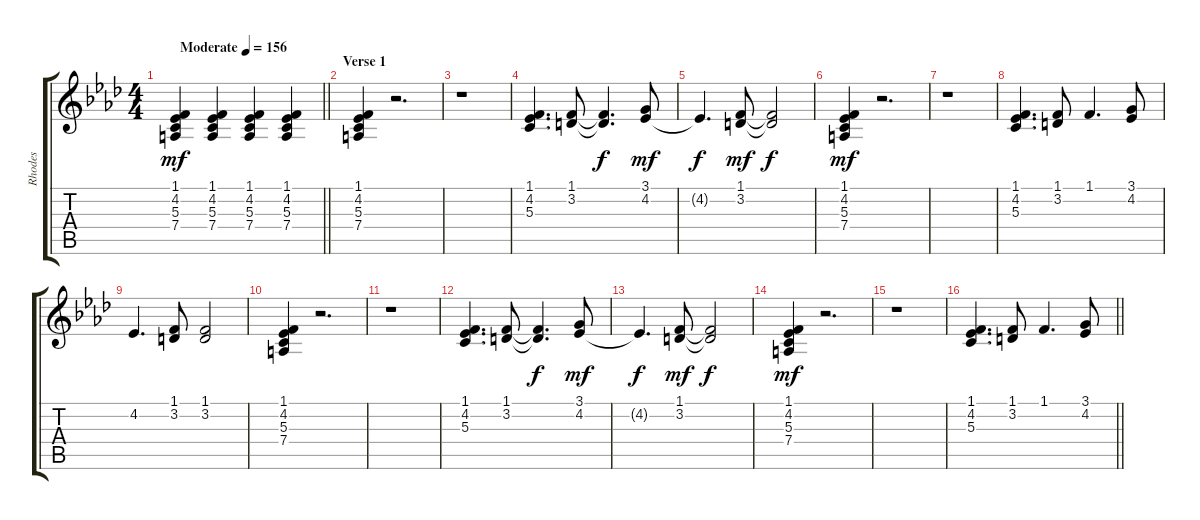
\track ("Rhodes" "Rhodes") {instrument electricpiano1}
\staff {score tabs}
\tuning (E4 B3 G3 D3 A2 E2) {hide}
\ts (4 4)
\tempo (156 "Moderate")
\clef g2
\barLineRight lightlight
\ks fminor
(1.1 4.2 5.3 7.4).4{dy mf instrument electricpiano1} (1.1 4.2 5.3 7.4).4 (1.1 4.2 5.3 7.4).4 (1.1 4.2 5.3 7.4).4 |
\section ("" "Verse 1")
(1.1 4.2 5.3 7.4).4 r.2{d} |
r.1 |
(1.1 4.2 5.3).4{d volume 8 instrument electricpiano1} (1.1 3.2).8 (1.1{t} 3.2{t}).4{d dy f} (3.1 4.2).8{dy mf} |
4.2{t}.4{d dy f} (1.1 3.2).8{dy mf} (1.1{t} 3.2{t}).2{dy f} |
(1.1 4.2 5.3 7.4).4{dy mf} r.2{d} |
r.1 |
(1.1 4.2 5.3).4{d volume 12 instrument electricpiano1} (1.1 3.2).8 1.1.4{d} (3.1 4.2).8 |
4.2.4{d} (1.1 3.2).8 (1.1 3.2).2 |
(1.1 4.2 5.3 7.4).4 r.2{d} |
r.1 |
(1.1 4.2 5.3).4{d volume 8 instrument electricpiano1} (1.1 3.2).8 (1.1{t} 3.2{t}).4{d dy f} (3.1 4.2).8{dy mf} |
4.2{t}.4{d dy f} (1.1 3.2).8{dy mf} (1.1{t} 3.2{t}).2{dy f} |
(1.1 4.2 5.3 7.4).4{dy mf} r.2{d} |
r.1 |
\barLineRight lightlight
(1.1 4.2 5.3).4{d volume 12 instrument electricpiano1} (1.1 3.2).8 1.1.4{d} (3.1 4.2).8
